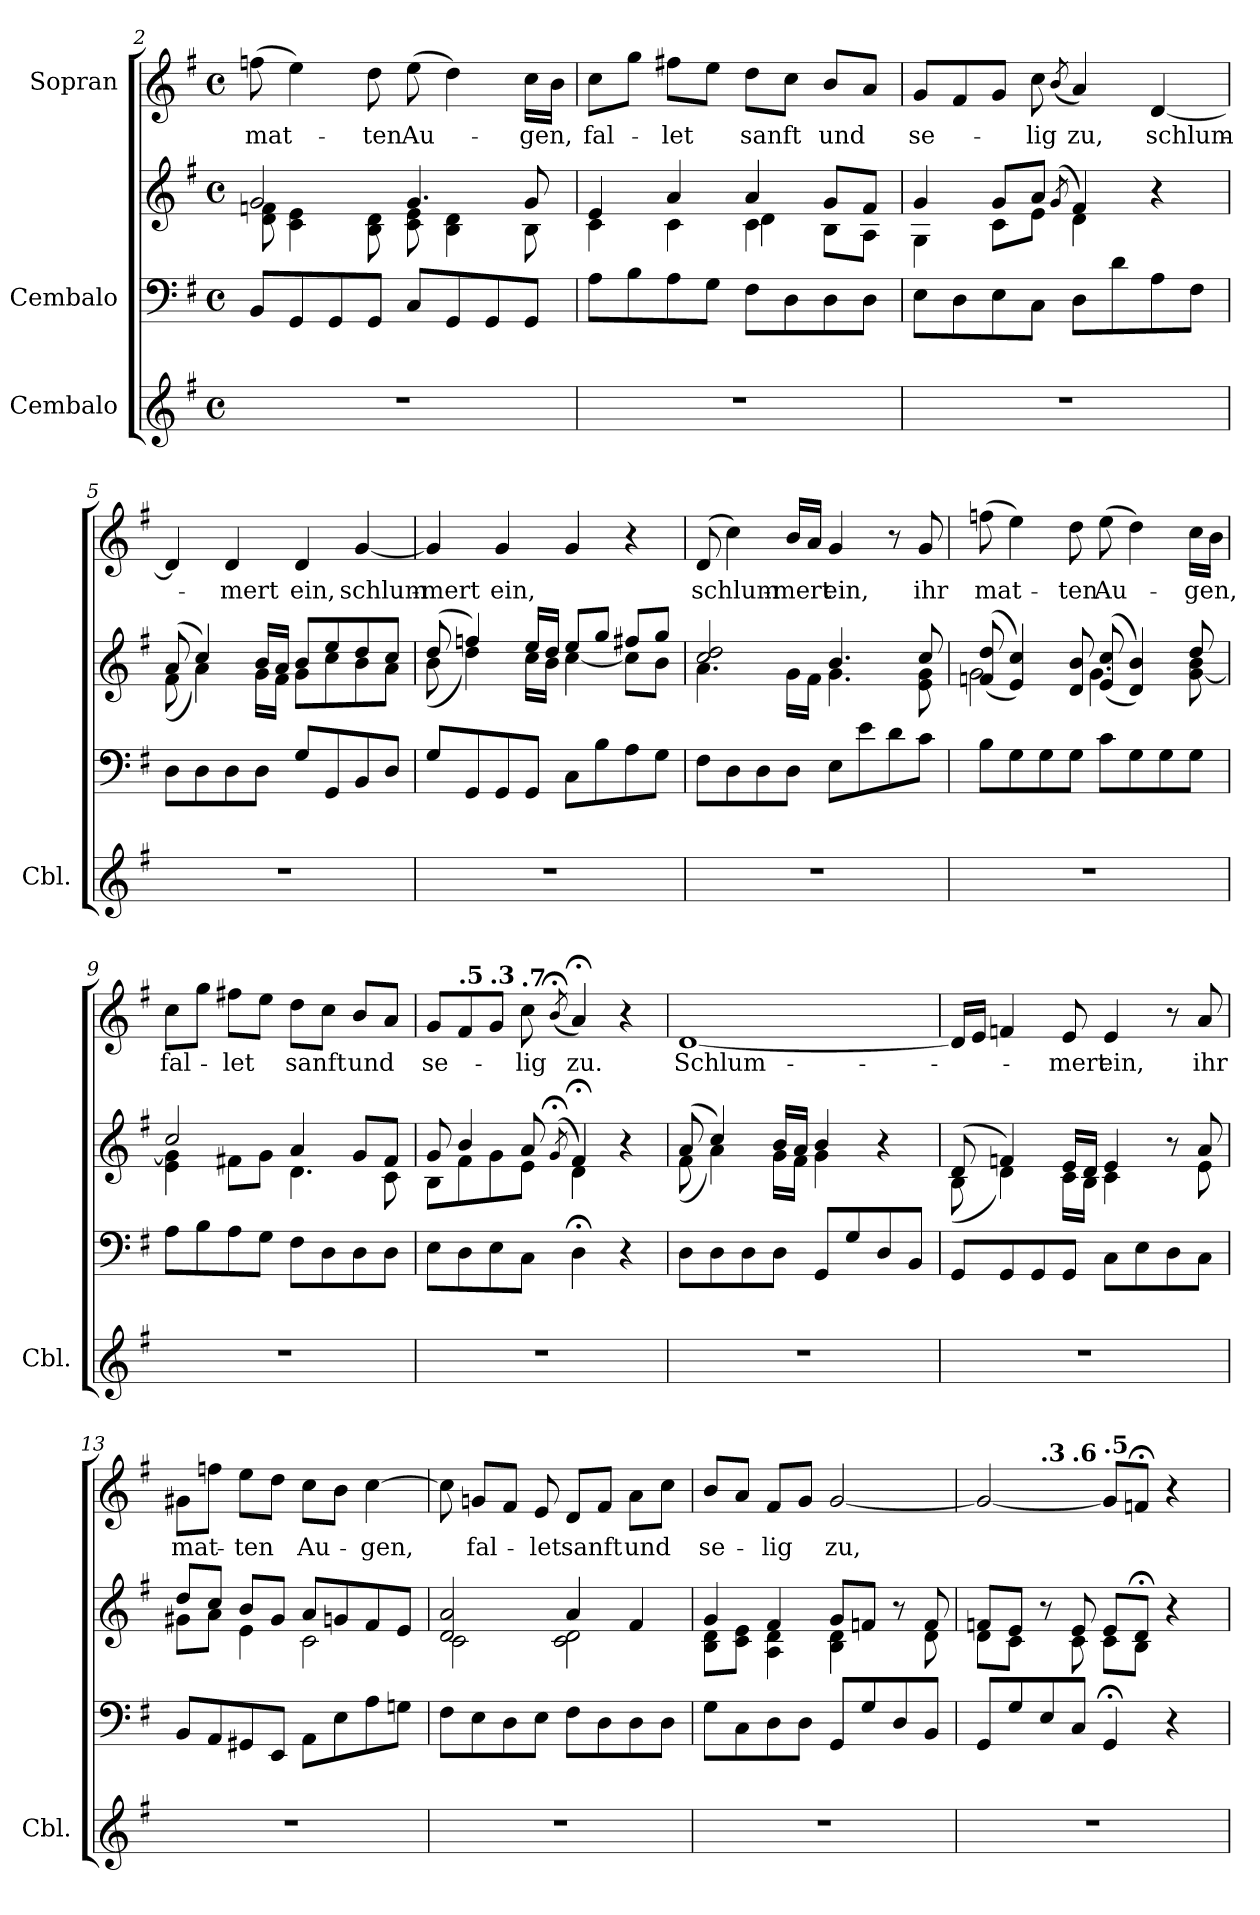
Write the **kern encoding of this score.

**kern	**kern	**kern	**kern	**text
*part3	*part2	*part2	*part1	*part1
*staff4	*staff3	*staff2	*staff1	*staff1
*I"Cembalo	*I"Cembalo	*	*I"Sopran	*
*I'Cbl.	*	*	*	*
*clefG2	*clefF4	*clefG2	*clefG2	*
*k[f#]	*k[f#]	*k[f#]	*k[f#]	*
*M4/4	*M4/4	*M4/4	*M4/4	*
*met(c)	*met(c)	*met(c)	*met(c)	*
=2	=2	=2	=2	=2
*	*	*^	*	*
!	!	!	!	!	!LO:LY:b
1r	8BB/L	2g!/	8d!\ 8fn!\	(>8ffn\	mat-
.	8GG/	.	4c!\ 4e!\	4ee\)	.
.	8GG/	.	.	.	.
!	!	!	!	!	!LO:LY:b
.	8GG/J	.	8B!\ 8d!\	8dd\	-ten
!	!	!	!	!	!LO:LY:b
.	8C/L	4.g!/	8c!\ 8e!\	(>8ee\	Au-
.	8GG/	.	4B!\ 4d!\	4dd\)	.
.	8GG/	.	.	.	.
!	!	!	!	!	!LO:LY:b
.	8GG/J	8g!/	8B!\	16cc\LL	-gen,
.	.	.	.	16b\JJ	.
=3	=3	=3	=3	=3	=3
*	*	*	*^	*	*
!	!	!	!	!	!	!LO:LY:b
1r	8A\L	4e!/	4c!\	2ryy	8cc\L	fal-
.	8B\	.	.	.	8gg\J	.
!	!	!	!	!	!	!LO:LY:b
.	8A\	4a!/	4c!\	.	8ff#X\L	-let
.	8G\J	.	.	.	8ee\J	.
!	!	!	!	!	!	!LO:LY:b
.	8F#\L	4a!/	4c!\	4d!\	8dd\L	sanft
.	8D\	.	.	.	8cc\J	.
!	!	!	!	!	!	!LO:LY:b
.	8D\	8g!/L	8B!\L	4ryy	8b/L	und
.	8D\J	8f#!/J	8A!\J	.	8a/J	.
*	*	*	*v	*v	*	*
=4	=4	=4	=4	=4	=4
!	!	!	!	!	!LO:LY:b
1r	8E\L	4g!/	4G!\	8g/L	se-
.	8D\	.	.	8f#/	.
.	8E\	8g!/L	8c!\L	8g/J	.
!	!	!	!	!	!LO:LY:b
.	8C\J	8a!/J	8e!\J	8cc\	-lig
.	.	(<8qg/	.	(<8qb/	.
!	!	!	!	!	!LO:LY:b
.	8D\L	4f#!/)	4d!\	4a/)	zu,
.	8d\	.	.	.	.
!	!	!	!	!	!LO:LY:b
.	8A\	4r	4ryy	[4d/	schlum-
.	8F#\J	.	.	.	.
!!LO:LB:g=z
=5	=5	=5	=5	=5	=5
1r	8D\L	(>8a!/	(<8f#!\	4d/]	.
.	8D\	4cc!/)	4a!\)	.	.
!	!	!	!	!	!LO:LY:b
.	8D\	.	.	4d/	-mert
.	8D\J	16b!/LL	16g!\LL	.	.
.	.	16a!/JJ	16f#!\JJ	.	.
!	!	!	!	!	!LO:LY:b
.	8G/L	8b!/L	8g!\L	4d/	ein,
.	8GG/	8ee!/	8cc!\	.	.
!	!	!	!	!	!LO:LY:b
.	8BB/	8dd!/	8b!\	[4g/	schlum-
.	8D/J	8cc!/J	8a!\J	.	.
=6	=6	=6	=6	=6	=6
!	!	!	!	!	!LO:LY:b
1r	8G/L	(>8dd!/	(<8b!\	4g/]	-mert
.	8GG/	4ffn!/)	4dd!\)	.	.
!	!	!	!	!	!LO:LY:b
.	8GG/	.	.	4g/	ein,
.	8GG/J	16ee!/LL	16cc!\LL	.	.
.	.	16dd!/JJ	16b!\JJ	.	.
.	8C\L	8ee!/L	[4cc!\	4g/	.
.	8B\	8gg!/J	.	.	.
.	8A\	8ff#X!/L	8cc!\L]	4r	.
.	8G\J	8gg!/J	8b!\J	.	.
=7	=7	=7	=7	=7	=7
!	!	!	!	!	!LO:LY:b
1r	8F#\L	2cc!/ 2dd!/	4.a!\	(>8d/	schlum-
.	8D\	.	.	4cc\)	.
.	8D\	.	.	.	.
!	!	!	!	!	!LO:LY:b
.	8D\J	.	16g!\LL	16b/LL	-mert
.	.	.	16f#!\JJ	16a/JJ	.
!	!	!	!	!	!LO:LY:b
.	8E\L	4.b!/	4.g!\	4g/	ein,
.	8e\	.	.	.	.
.	8d\	.	.	8r	.
!	!	!	!	!	!LO:LY:b
.	8c\J	8cc!/	8e!\ 8g!\	8g/	ihr
!!LO:LB:g=z
=8	=8	=8	=8	=8	=8
!	!	!	!	!	!LO:LY:b
1r	8B\L	(>(<8fn!/ 8dd!/	2g!\	(>8ffn\	mat-
.	8G\	4e!/ 4cc!/))	.	4ee\)	.
.	8G\	.	.	.	.
!	!	!	!	!	!LO:LY:b
.	8G\J	8d!/ 8b!/	.	8dd\	-ten
!	!	!	!	!	!LO:LY:b
.	8c\L	(<(>8e!/ 8cc!/	4.g!\	(>8ee\	Au-
.	8G\	4d!/ 4b!/))	.	4dd\)	.
.	8G\	.	.	.	.
!	!	!	!	!	!LO:LY:b
.	8G\J	8dd!/	[8g!\ 8b!\	16cc\LL	-gen,
.	.	.	.	16b\JJ	.
=9	=9	=9	=9	=9	=9
!	!	!	!	!	!LO:LY:b
1r	8A\L	2cc!/	4e!\ 4g!\]	8cc\L	fal-
.	8B\	.	.	8gg\J	.
!	!	!	!	!	!LO:LY:b
.	8A\	.	8f#X!\L	8ff#X\L	-let
.	8G\J	.	8g!\J	8ee\J	.
!	!	!	!	!	!LO:LY:b
.	8F#\L	4a!/	4.d!\	8dd\L	sanft
.	8D\	.	.	8cc\J	.
!	!	!	!	!	!LO:LY:b
.	8D\	8g!/L	.	8b/L	und
.	8D\J	8f#!/J	8c!\	8a/J	.
=10	=10	=10	=10	=10	=10
!	!	!	!	!	!LO:LY:b
1r	8E\L	8g!/	8B!\L	8g/L	se-
*	*	*	*	*MM59	*
!	!	!	!	!LO:TX:a:B:t=.5	!
.	8D\	4b!/	8f#!\	8f#/	.
*	*	*	*	*MM57	*
!	!	!	!	!LO:TX:a:B:t=.3	!
.	8E\	.	8g!\	8g/J	.
*	*	*	*	*MM52	*
!	!	!	!	!LO:TX:a:B:t=.7	!
!	!	!	!	!	!LO:LY:b
.	8C\J	8a!/	8e!\J	8cc\	-lig
*	*	*	*	*MM60	*
.	.	(<8qg;</	.	(<8qb;</	.
!	!	!	!	!	!LO:LY:b
.	4D;<\	4f#;<!/)	4d!\	4a;</)	zu.
.	4r	4r	4ryy	4r	.
=11	=11	=11	=11	=11	=11
!	!	!	!	!	!LO:LY:b
1r	8D\L	(>8a!/	(<8f#!\	[1d	Schlum-
.	8D\	4cc!/)	4a!\)	.	.
.	8D\	.	.	.	.
.	8D\J	16b!/LL	16g!\LL	.	.
.	.	16a!/JJ	16f#!\JJ	.	.
.	8GG/L	4b!/	4g!\	.	.
.	8G/	.	.	.	.
.	8D/	4r	4ryy	.	.
.	8BB/J	.	.	.	.
!!LO:LB:g=z
=12	=12	=12	=12	=12	=12
1r	8GG/L	(>8d!/	(<8B!\	16d/LL]	.
.	.	.	.	16e/JJ	.
.	8GG/	4fn!/)	4d!\)	4fn/	.
.	8GG/	.	.	.	.
!	!	!	!	!	!LO:LY:b
.	8GG/J	16e!/LL	16c!\LL	8e/	-mert
.	.	16d!/JJ	16B!\JJ	.	.
!	!	!	!	!	!LO:LY:b
.	8C\L	4e!/	4c!\	4e/	ein,
.	8E\	.	.	.	.
.	8D\	8r	8ryy	8r	.
!	!	!	!	!	!LO:LY:b
.	8C\J	8a!/	8e!\	8a/	ihr
=13	=13	=13	=13	=13	=13
!	!	!	!	!	!LO:LY:b
1r	8BB/L	8dd!/L	8g#X!\L	8g#X\L	mat-
.	8AA/	8cc!/J	8a!\J	8ffn\J	.
!	!	!	!	!	!LO:LY:b
.	8GG#X/	8b!/L	4e!\	8ee\L	-ten
.	8EE/J	8g#!/J	.	8dd\J	.
!	!	!	!	!	!LO:LY:b
.	8AA\L	8a!/L	2c!\	8cc\L	Au-
.	8E\	8gn!/	.	8b\J	.
!	!	!	!	!	!LO:LY:b
.	8A\	8f#!/	.	[4cc\	-gen,
.	8Gn\J	8e!/J	.	.	.
=14	=14	=14	=14	=14	=14
1r	8F#\L	2d!/ 2a!/	2c!\	8cc\]	.
!	!	!	!	!	!LO:LY:b
.	8E\	.	.	8gn/L	fal-
.	8D\	.	.	8f#/J	.
!	!	!	!	!	!LO:LY:b
.	8E\J	.	.	8e/	-let
!	!	!	!	!	!LO:LY:b
.	8F#\L	4a!/	2c!\ 2d!\	8d/L	sanft
.	8D\	.	.	8f#/J	.
!	!	!	!	!	!LO:LY:b
.	8D\	4f#!/	.	8a\L	und
.	8D\J	.	.	8cc\J	.
=15	=15	=15	=15	=15	=15
!	!	!	!	!	!LO:LY:b
1r	8G\L	4g!/	8B!\ 8d!\L	8b/L	se-
.	8C\	.	8c!\ 8e!\J	8a/J	.
!	!	!	!	!	!LO:LY:b
.	8D\	4f#!/	4A!\ 4d!\	8f#/L	-lig
.	8D\J	.	.	8g/J	.
!	!	!	!	!	!LO:LY:b
.	8GG/L	8g!/L	4B!\ 4d!\	[2g/	zu,
.	8G/	8fn!/J	.	.	.
.	8D/	8r	8ryy	.	.
.	8BB/J	8f!/	8d!\	.	.
!!LO:PB:g=z
=16	=16	=16	=16	=16	=16
*	*	*	*	*MM59	*
!	!	!	!	!LO:TX:a:B:t=.8	!
*	*	*	*	*^	*
*	*	*	*	*	*^	*
*	*	*	*	*	*	*^	*
1r	8GG/L	8fn!/L	8d!\L	2g/_	4ryy	4.ryy	8ryy	.
*	*	*	*	*MM59	*	*	*	*
.	8G/	8e!/J	8c!\J	.	.	.	2..ryy	.
*	*	*	*	*MM57	*	*	*	*
!	!	!	!	!	!LO:TX:a:B:t=.3	!	!	!
.	8E/	8r	8ryy	.	2.ryy	.	.	.
*	*	*	*	*MM54	*	*	*	*
!	!	!	!	!	!	!LO:TX:a:B:t=.6	!	!
.	8C/J	8e!/	8c!\	.	.	2ryy	.	.
*	*	*	*	*MM50	*	*	*	*
!	!	!	!	!LO:TX:a:B:t=.5	!	!	!	!
.	4GG;</	8e!/L	8c!\L	8g/L]	.	.	.	.
*	*	*	*	*MM60	*	*	*	*
.	.	8d;<!/J	8B!\J	8fn;</J	.	.	.	.
.	4r	4r	4ryy	4r	.	.	.	.
.	.	.	.	.	.	8ryy	.	.
*	*	*v	*v	*	*	*	*	*
*	*	*	*v	*v	*v	*v	*
=	=	=	=	=
*-	*-	*-	*-	*-
